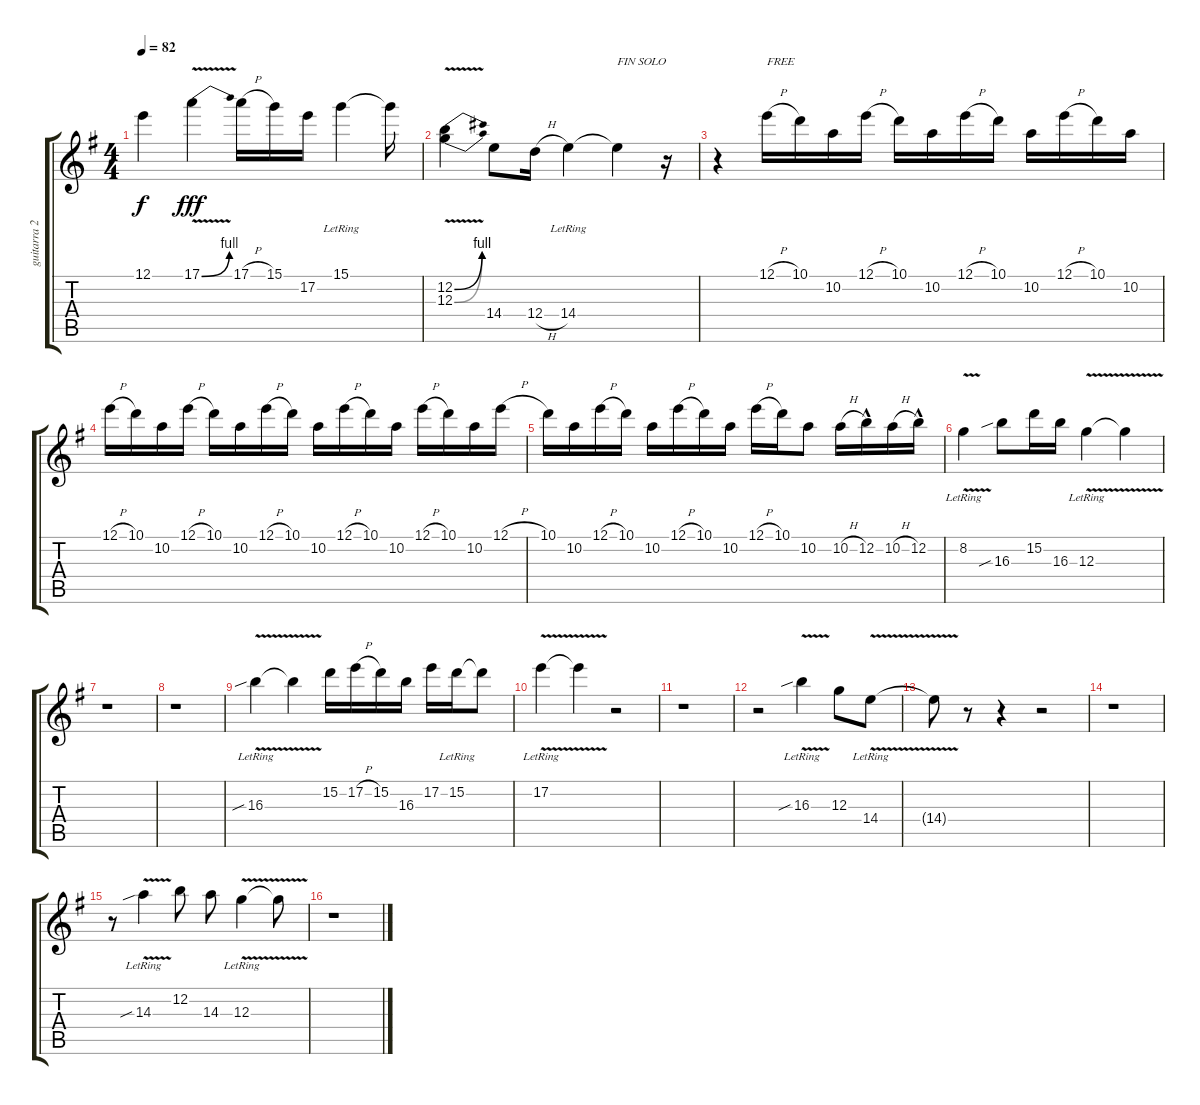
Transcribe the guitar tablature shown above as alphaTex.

\track ("guitarra 2" "guitarra 2") {instrument acousticguitarsteel}
\staff {score tabs}
\tuning (E4 B3 G3 D3 A2 E2) {hide}
\ts (4 4)
\tempo 82
\clef g2
\ks eminor
12.1{t}.4{dy f} 17.1{be (bend 0 0 60 4) v}.4{dy fff} 17.1{h}.16 15.1.16 17.2.16 15.1{lr}.4 15.1{t}.16 |
(12.2{be (bend 0 0 60 4) v} 12.3{be (bend 0 0 60 4) v}).4 14.4.8 12.4{h}.16 14.4{lr}.4 14.4{t}.4{txt "FIN SOLO"} r.16 |
r.4 12.1{h}.16{txt "FREE"} 10.1.16 10.2.16 12.1{h}.16 10.1.16 10.2.16 12.1{h}.16 10.1.16 10.2.16 12.1{h}.16 10.1.16 10.2.16 |
12.1{h}.16 10.1.16 10.2.16 12.1{h}.16 10.1.16 10.2.16 12.1{h}.16 10.1.16 10.2.16 12.1{h}.16 10.1.16 10.2.16 12.1{h}.16 10.1.16 10.2.16 12.1{h}.16 |
10.1.16 10.2.16 12.1{h}.16 10.1.16 10.2.16 12.1{h}.16 10.1.16 10.2.16 12.1{h}.16 10.1.16 10.2.8 10.2{h}.16 12.2{hac}.16 10.2{h}.16 12.2{hac}.16 |
8.2{v lr}.4{volume 16 instrument electricguitarclean} 16.3{sib}.8 15.2.16 16.3.16 12.3{v lr}.4 12.3{t}.4 |
r.1 |
r.1 |
16.3{v sib lr}.4 16.3{t}.4 15.2.16 17.2{h}.16 15.2.16 16.3.16 17.2.16 15.2{lr}.16 15.2{t}.8 |
17.2{v lr}.4 17.2{t}.4 r.2 |
r.1 |
r.2 16.3{v sib lr}.4 12.3.8 14.4{v lr}.8 |
14.4{t}.8 r.8 r.4 r.2 |
r.1 |
r.8 14.3{v sib lr}.4 12.2.8 14.3.8 12.3{v lr}.4 12.3{t}.8 |
r.1
